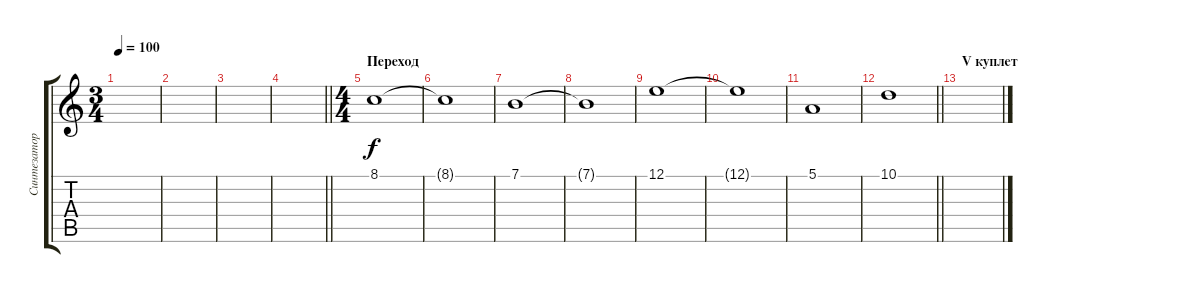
\track ("Синтезатор" "Синтезатор") {instrument fx4atmosphere}
\staff {score tabs}
\tuning (E4 B3 G3 D3 A2 E2) {hide}
\ts (3 4)
\tempo 100
\clef g2
\ks aminor
|
|
|
\barLineRight lightlight
|
\ts (4 4)
\section ("" "Переход")
8.1.1{instrument fx4atmosphere} |
8.1{t}.1 |
7.1.1 |
7.1{t}.1 |
12.1.1 |
12.1{t}.1 |
5.1.1 |
\barLineRight lightlight
10.1.1 |
\section ("" "V куплет")
